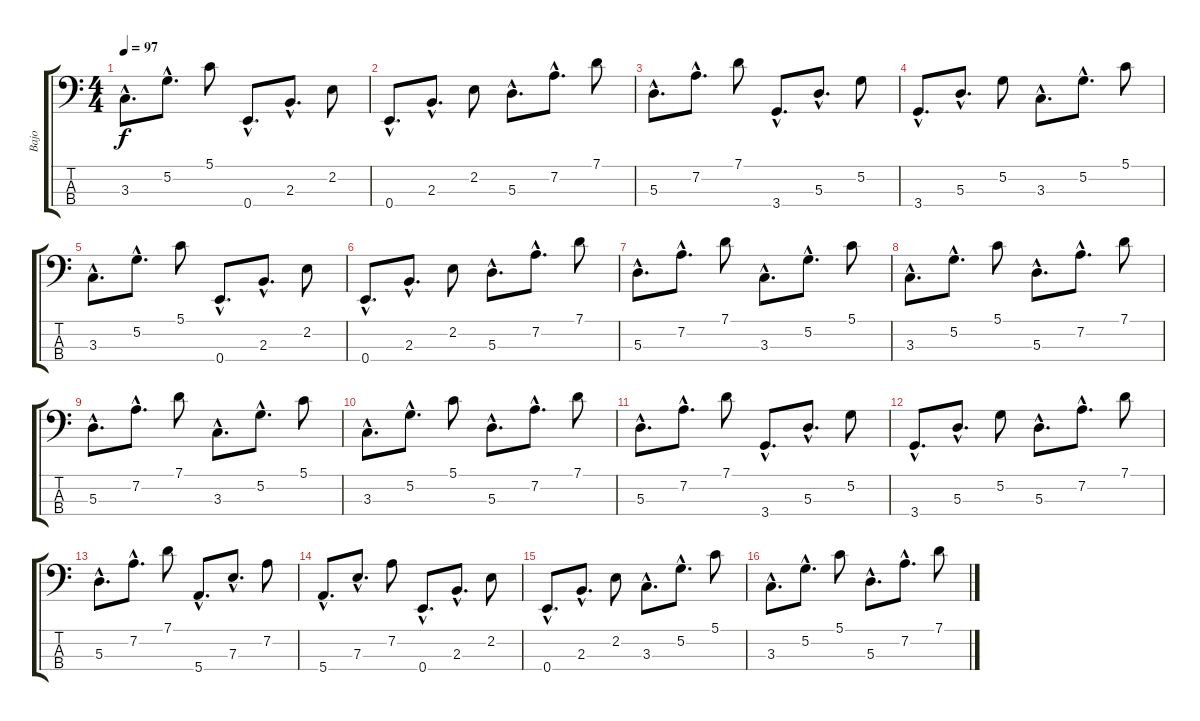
\track ("Bajo" "Bajo") {instrument electricbassfinger}
\staff {score tabs}
\tuning (G2 D2 A1 E1) {hide}
\ts (4 4)
\tempo 97
\clef f4
\ks c
3.3{hac}.8{d dy f} 5.2{hac}.8{d} 5.1.8 0.4{hac}.8{d} 2.3{hac}.8{d} 2.2.8 |
0.4{hac}.8{d} 2.3{hac}.8{d} 2.2.8 5.3{hac}.8{d} 7.2{hac}.8{d} 7.1.8 |
5.3{hac}.8{d} 7.2{hac}.8{d} 7.1.8 3.4{hac}.8{d} 5.3{hac}.8{d} 5.2.8 |
3.4{hac}.8{d} 5.3{hac}.8{d} 5.2.8 3.3{hac}.8{d} 5.2{hac}.8{d} 5.1.8 |
3.3{hac}.8{d} 5.2{hac}.8{d} 5.1.8 0.4{hac}.8{d} 2.3{hac}.8{d} 2.2.8 |
0.4{hac}.8{d} 2.3{hac}.8{d} 2.2.8 5.3{hac}.8{d} 7.2{hac}.8{d} 7.1.8 |
5.3{hac}.8{d} 7.2{hac}.8{d} 7.1.8 3.3{hac}.8{d} 5.2{hac}.8{d} 5.1.8 |
3.3{hac}.8{d} 5.2{hac}.8{d} 5.1.8 5.3{hac}.8{d} 7.2{hac}.8{d} 7.1.8 |
5.3{hac}.8{d} 7.2{hac}.8{d} 7.1.8 3.3{hac}.8{d} 5.2{hac}.8{d} 5.1.8 |
3.3{hac}.8{d} 5.2{hac}.8{d} 5.1.8 5.3{hac}.8{d} 7.2{hac}.8{d} 7.1.8 |
5.3{hac}.8{d} 7.2{hac}.8{d} 7.1.8 3.4{hac}.8{d} 5.3{hac}.8{d} 5.2.8 |
3.4{hac}.8{d} 5.3{hac}.8{d} 5.2.8 5.3{hac}.8{d} 7.2{hac}.8{d} 7.1.8 |
5.3{hac}.8{d} 7.2{hac}.8{d} 7.1.8 5.4{hac}.8{d} 7.3{hac}.8{d} 7.2.8 |
5.4{hac}.8{d} 7.3{hac}.8{d} 7.2.8 0.4{hac}.8{d} 2.3{hac}.8{d} 2.2.8 |
0.4{hac}.8{d} 2.3{hac}.8{d} 2.2.8 3.3{hac}.8{d} 5.2{hac}.8{d} 5.1.8 |
3.3{hac}.8{d} 5.2{hac}.8{d} 5.1.8 5.3{hac}.8{d} 7.2{hac}.8{d} 7.1.8
